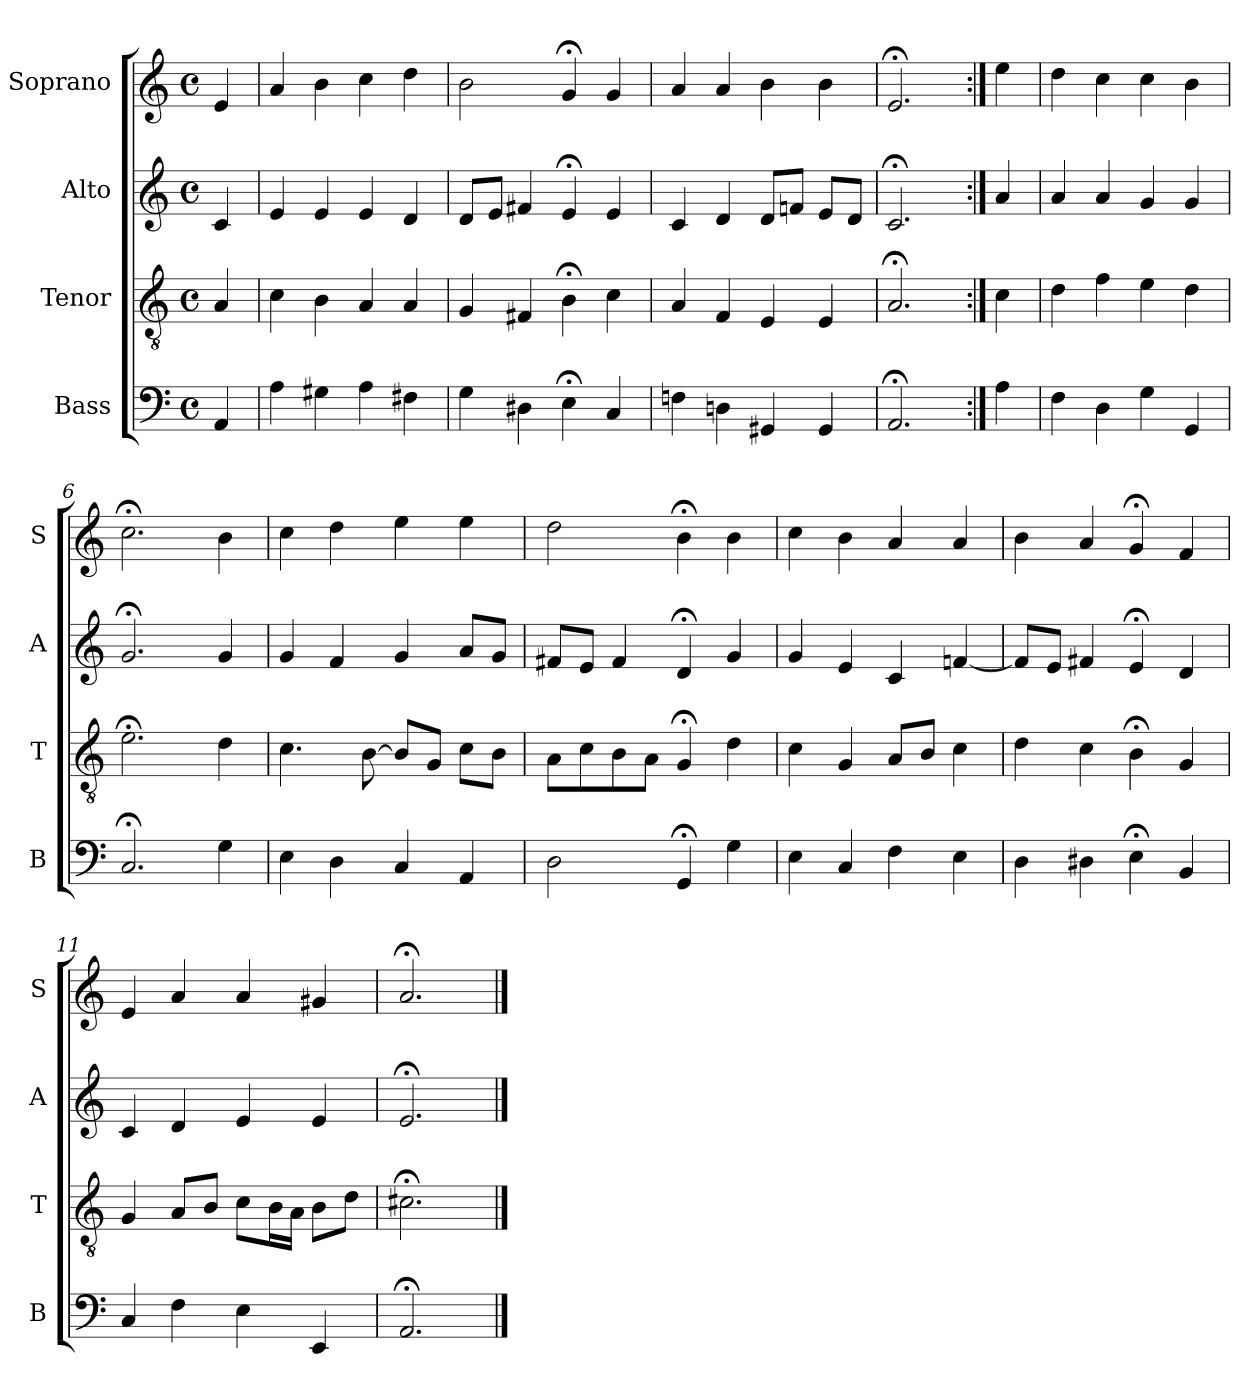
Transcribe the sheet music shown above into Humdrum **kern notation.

**kern	**kern	**kern	**kern
*part4	*part3	*part2	*part1
*staff4	*staff3	*staff2	*staff1
*I"Bass	*I"Tenor	*I"Alto	*I"Soprano
*I'B	*I'T	*I'A	*I'S
*clefF4	*clefGv2	*clefG2	*clefG2
*k[]	*k[]	*k[]	*k[]
*a:	*a:	*a:	*a:
*M4/4	*M4/4	*M4/4	*M4/4
*met(c)	*met(c)	*met(c)	*met(c)
*MM100	*MM100	*MM100	*MM100
=	=	=	=
4AA	4A	4c	4e
=1	=1	=1	=1
4A	4c	4e	4a
4G#X	4B	4e	4b
4A	4A	4e	4cc
4F#X	4A	4d	4dd
=2	=2	=2	=2
4G	4G	8dL	2b
.	.	8eJ	.
4D#X	4F#X	4f#X	.
4E;<	4B;<	4e;<	4g;<
4C	4c	4e	4g
=3	=3	=3	=3
4Fn	4A	4c	4a
4Dn	4F	4d	4a
4GG#X	4E	8dL	4b
.	.	8fnJ	.
4GG#	4E	8eL	4b
.	.	8dJ	.
=4	=4	=4	=4
2.AA;<	2.A;<	2.c;<	2.e;<
=:|!	=:|!	=:|!	=:|!
4A	4c	4a	4ee
=5	=5	=5	=5
4F	4d	4a	4dd
4D	4f	4a	4cc
4G	4e	4g	4cc
4GG	4d	4g	4b
=6	=6	=6	=6
2.C;<	2.e;<	2.g;<	2.cc;<
4G	4d	4g	4b
=7	=7	=7	=7
4E	4.c	4g	4cc
4D	.	4f	4dd
.	[8B	.	.
4C	8BL]	4g	4ee
.	8GJ	.	.
4AA	8cL	8aL	4ee
.	8BJ	8gJ	.
=8	=8	=8	=8
2D	8AL	8f#XL	2dd
.	8c	8eJ	.
.	8B	4f#	.
.	8AJ	.	.
4GG;<	4G;<	4d;<	4b;<
4G	4d	4g	4b
=9	=9	=9	=9
4E	4c	4g	4cc
4C	4G	4e	4b
4F	8AL	4c	4a
.	8BJ	.	.
4E	4c	[4fn	4a
=10	=10	=10	=10
4D	4d	8fL]	4b
.	.	8eJ	.
4D#X	4c	4f#X	4a
4E;<	4B;<	4e;<	4g;<
4BB	4G	4d	4f
=11	=11	=11	=11
4C	4G	4c	4e
4F	8AL	4d	4a
.	8BJ	.	.
4Ei	8ciL	4ei	4ai
.	16BL	.	.
.	16AJJ	.	.
4EE	8BL	4e	4g#X
.	8dJ	.	.
=12	=12	=12	=12
2.AA;<	2.c#X;<	2.e;<	2.a;<
==	==	==	==
*-	*-	*-	*-
